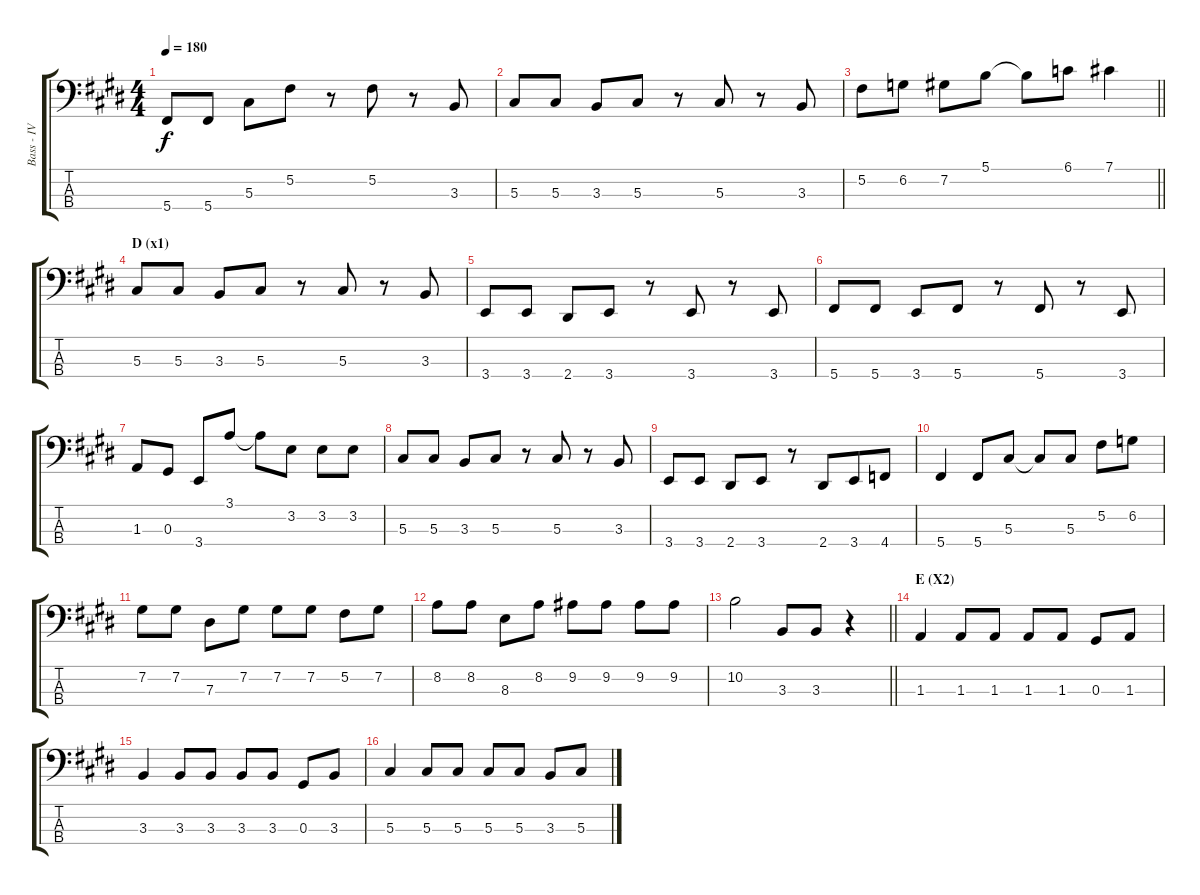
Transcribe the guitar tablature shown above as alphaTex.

\track ("Bass - IV" "Bass - IV") {instrument electricbasspick}
\staff {score tabs}
\tuning (Gb2 Db2 Ab1 Db1) {hide}
\ts (4 4)
\tempo 180
\clef f4
\ks e
5.4.8{dy f} 5.4.8 5.3.8 5.2.8 r.8 5.2.8 r.8 3.3.8 |
5.3.8 5.3.8 3.3.8 5.3.8 r.8 5.3.8 r.8 3.3.8 |
\barLineRight lightlight
5.2.8 6.2.8 7.2.8 5.1.8 5.1{t}.8 6.1.8 7.1.4 |
\section ("" "D (x1)")
5.3.8 5.3.8 3.3.8 5.3.8 r.8 5.3.8 r.8 3.3.8 |
3.4.8 3.4.8 2.4.8 3.4.8 r.8 3.4.8 r.8 3.4.8 |
5.4.8 5.4.8 3.4.8 5.4.8 r.8 5.4.8 r.8 3.4.8 |
1.3.8 0.3.8 3.4.8 3.1.8 3.1{t}.8 3.2.8 3.2.8 3.2.8 |
5.3.8 5.3.8 3.3.8 5.3.8 r.8 5.3.8 r.8 3.3.8 |
3.4.8 3.4.8 2.4.8 3.4.8 r.8 2.4.8{beam merge} 3.4.8 4.4.8 |
5.4.4 5.4.8 5.3.8 5.3{t}.8 5.3.8 5.2.8 6.2.8 |
7.2.8 7.2.8 7.3.8 7.2.8 7.2.8 7.2.8 5.2.8 7.2.8 |
8.2.8 8.2.8 8.3.8 8.2.8 9.2.8 9.2.8 9.2.8 9.2.8 |
\barLineRight lightlight
10.2.2 3.3.8 3.3.8 r.4 |
\section ("" "E (X2)")
1.3.4 1.3.8 1.3.8 1.3.8 1.3.8 0.3.8 1.3.8 |
3.3.4 3.3.8 3.3.8 3.3.8 3.3.8 0.3.8 3.3.8 |
5.3.4 5.3.8 5.3.8 5.3.8 5.3.8 3.3.8 5.3.8
